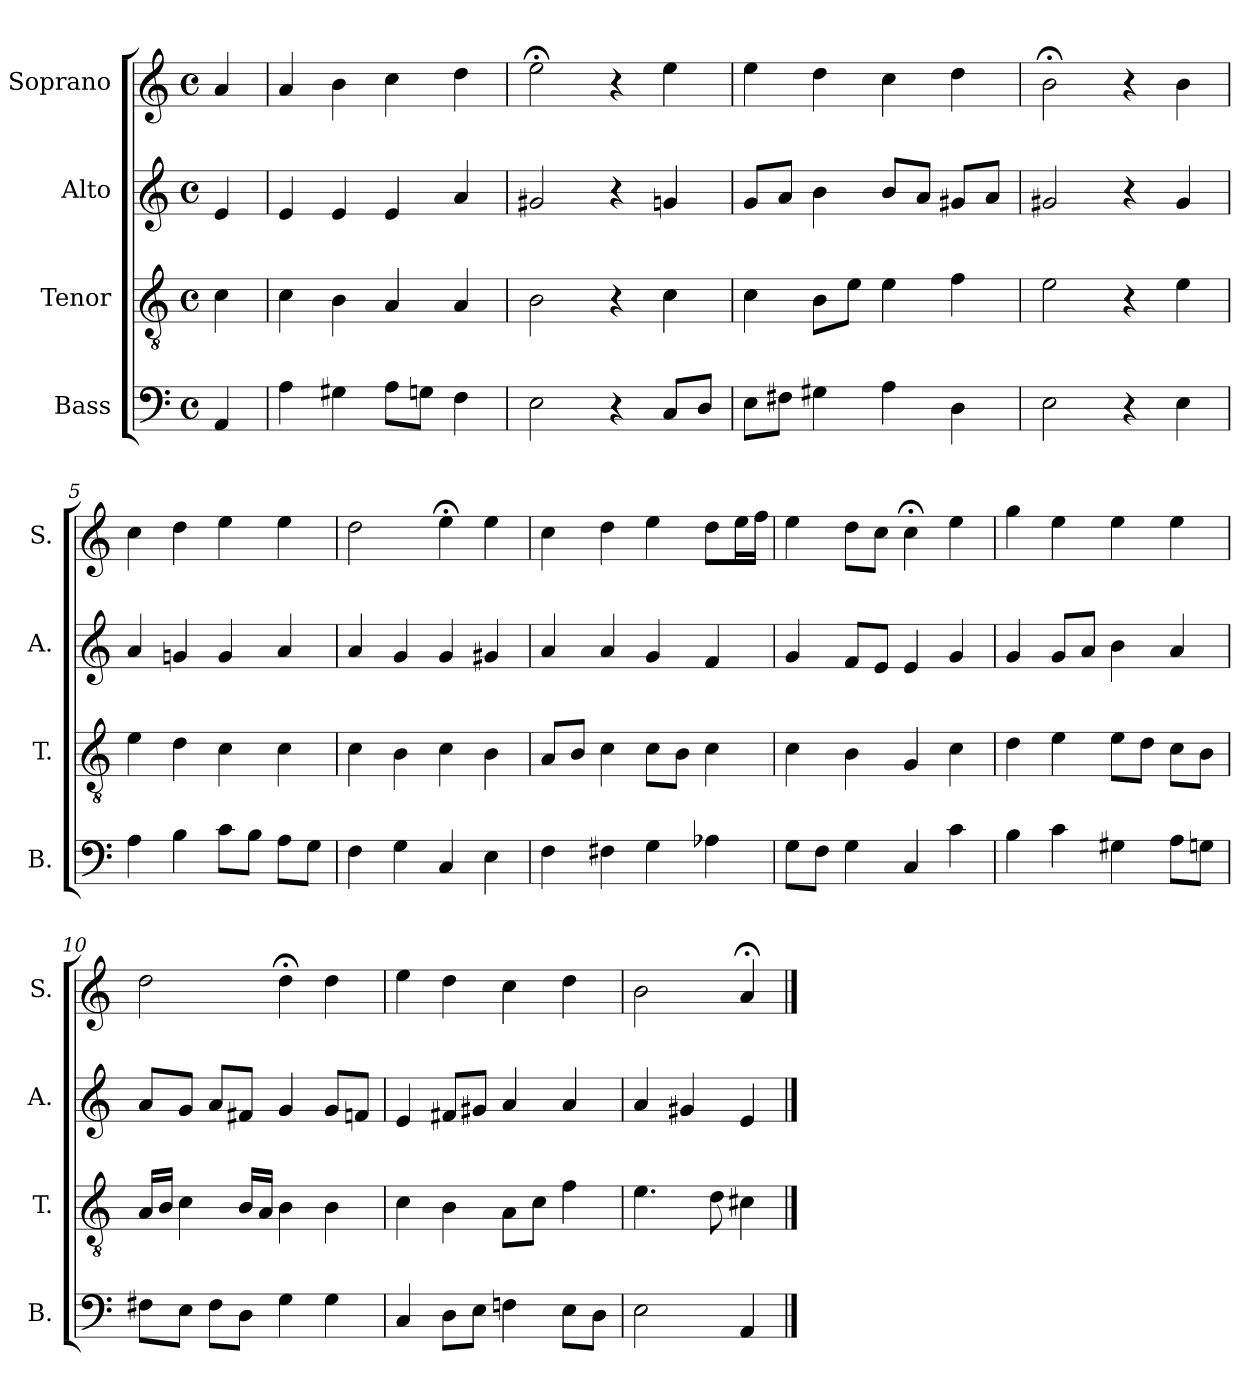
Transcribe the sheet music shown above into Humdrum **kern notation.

**kern	**kern	**kern	**kern
*part4	*part3	*part2	*part1
*staff4	*staff3	*staff2	*staff1
*I"Bass	*I"Tenor	*I"Alto	*I"Soprano
*I'B.	*I'T.	*I'A.	*I'S.
*clefF4	*clefGv2	*clefG2	*clefG2
*k[]	*k[]	*k[]	*k[]
*M4/4	*M4/4	*M4/4	*M4/4
*met(c)	*met(c)	*met(c)	*met(c)
*MM96	*MM96	*MM96	*MM96
=	=	=	=
4AA/	4c\	4e/	4a/
=1	=1	=1	=1
4A\	4c\	4e/	4a/
4G#X\	4B\	4e/	4b\
8A\L	4A/	4e/	4cc\
8Gn\J	.	.	.
4F\	4A/	4a/	4dd\
=2	=2	=2	=2
2E\	2B\	2g#X/	2ee;<\
4r	4r	4r	4r
8C/L	4c\	4gn/	4ee\
8D/J	.	.	.
=3	=3	=3	=3
8E\L	4c\	8g/L	4ee\
8F#X\J	.	8a/J	.
4G#X\	8B\L	4b\	4dd\
.	8e\J	.	.
4A\	4e\	8b/L	4cc\
.	.	8a/J	.
4D\	4f\	8g#X/L	4dd\
.	.	8a/J	.
=4	=4	=4	=4
2E\	2e\	2g#X/	2b;<\
4r	4r	4r	4r
4E\	4e\	4g#/	4b\
!!LO:LB:g=z
=5	=5	=5	=5
4A\	4e\	4a/	4cc\
4B\	4d\	4gn/	4dd\
8c\L	4c\	4g/	4ee\
8B\J	.	.	.
8A\L	4c\	4a/	4ee\
8G\J	.	.	.
=6	=6	=6	=6
4F\	4c\	4a/	2dd\
4G\	4B\	4g/	.
4C/	4c\	4g/	4ee;<\
4E\	4B\	4g#X/	4ee\
=7	=7	=7	=7
4F\	8A/L	4a/	4cc\
.	8B/J	.	.
4F#X\	4c\	4a/	4dd\
4G\	8c\L	4g/	4ee\
.	8B\J	.	.
4A-X\	4c\	4f/	8dd\L
.	.	.	16ee\L
.	.	.	16ff\JJ
=8	=8	=8	=8
8G\L	4c\	4g/	4ee\
8F\J	.	.	.
4G\	4B\	8f/L	8dd\L
.	.	8e/J	8cc\J
4C/	4G/	4e/	4cc;<\
4c\	4c\	4g/	4ee\
!!LO:LB:g=z
=9	=9	=9	=9
4B\	4d\	4g/	4gg\
4c\	4e\	8g/L	4ee\
.	.	8a/J	.
4G#X\	8e\L	4b\	4ee\
.	8d\J	.	.
8A\L	8c\L	4a/	4ee\
8Gn\J	8B\J	.	.
=10	=10	=10	=10
8F#X\L	16A/LL	8a/L	2dd\
.	16B/JJ	.	.
8E\J	4c\	8g/J	.
8F#\L	.	8a/L	.
8D\J	16B/LL	8f#X/J	.
.	16A/JJ	.	.
4G\	4B\	4g/	4dd;<\
4G\	4B\	8g/L	4dd\
.	.	8fn/J	.
=11	=11	=11	=11
4C/	4c\	4e/	4ee\
8D\L	4B\	8f#X/L	4dd\
8E\J	.	8g#X/J	.
4Fn\	8A\L	4a/	4cc\
.	8c\J	.	.
8E\L	4f\	4a/	4dd\
8D\J	.	.	.
=12	=12	=12	=12
2E\	4.e\	4a/	2b\
.	.	4g#X/	.
.	8d\	.	.
4AA/	4c#X\	4e/	4a;</
==	==	==	==
*-	*-	*-	*-
